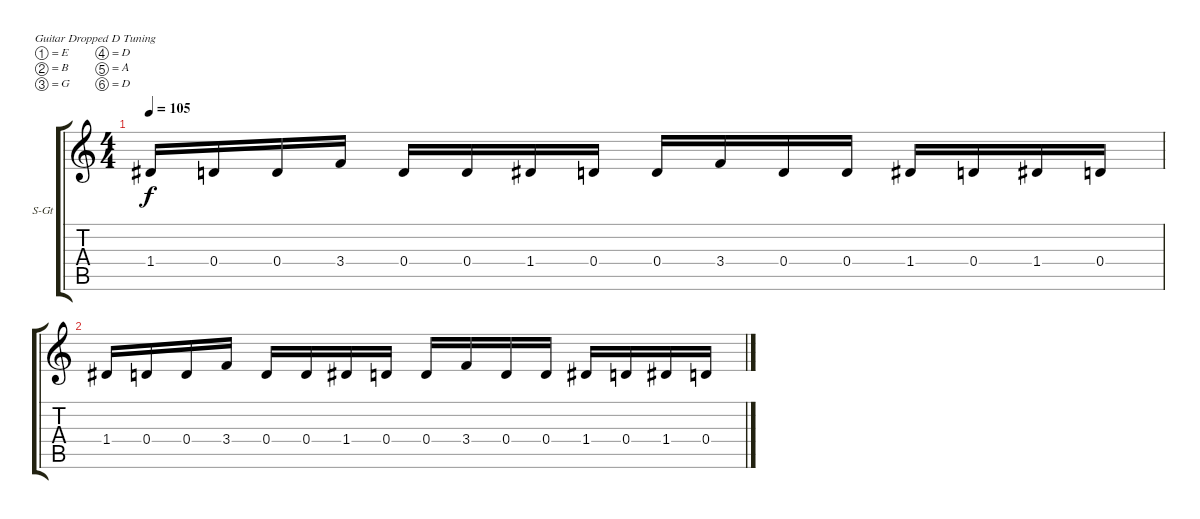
\bracketExtendMode groupsimilarinstruments
\firstSystemTrackNameOrientation horizontal
\otherSystemsTrackNameOrientation horizontal
\track ("Keyboard (Christian)" "S-Gt") {instrument pad4choir}
\staff {score tabs}
\tuning (E4 B3 G3 D3 A2 D2)
\displaytranspose 12
\ts (4 4)
\tempo 105
\clef g2
\ks c
1.4.16{dy f} 0.4.16 0.4.16 3.4.16 0.4.16 0.4.16 1.4.16 0.4.16 0.4.16 3.4.16 0.4.16 0.4.16 1.4.16 0.4.16 1.4.16 0.4.16 |
1.4.16 0.4.16 0.4.16 3.4.16 0.4.16 0.4.16 1.4.16 0.4.16 0.4.16 3.4.16 0.4.16 0.4.16 1.4.16 0.4.16 1.4.16 0.4.16
